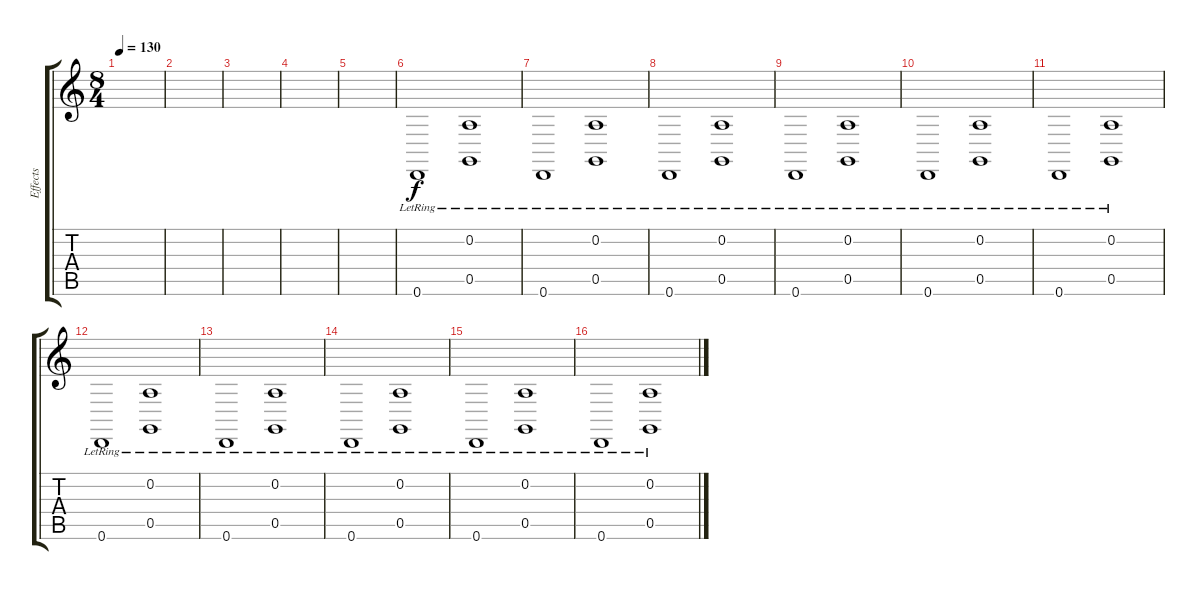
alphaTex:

\track ("Effects" "Effects") {instrument gunshot}
\staff {score tabs}
\tuning (D4 A3 F3 C3 G2 D2) {hide}
\ts (8 4)
\tempo 130
\clef g2
\ks c
|
|
|
|
|
0.6{lr}.1 (0.2{lr} 0.5{lr}).1 |
0.6{lr}.1 (0.2{lr} 0.5{lr}).1 |
0.6{lr}.1 (0.2{lr} 0.5{lr}).1 |
0.6{lr}.1 (0.2{lr} 0.5{lr}).1 |
0.6{lr}.1 (0.2{lr} 0.5{lr}).1 |
0.6{lr}.1 (0.2{lr} 0.5{lr}).1 |
0.6{lr}.1 (0.2{lr} 0.5{lr}).1 |
0.6{lr}.1 (0.2{lr} 0.5{lr}).1 |
0.6{lr}.1 (0.2{lr} 0.5{lr}).1 |
0.6{lr}.1 (0.2{lr} 0.5{lr}).1 |
0.6{lr}.1 (0.2{lr} 0.5{lr}).1
